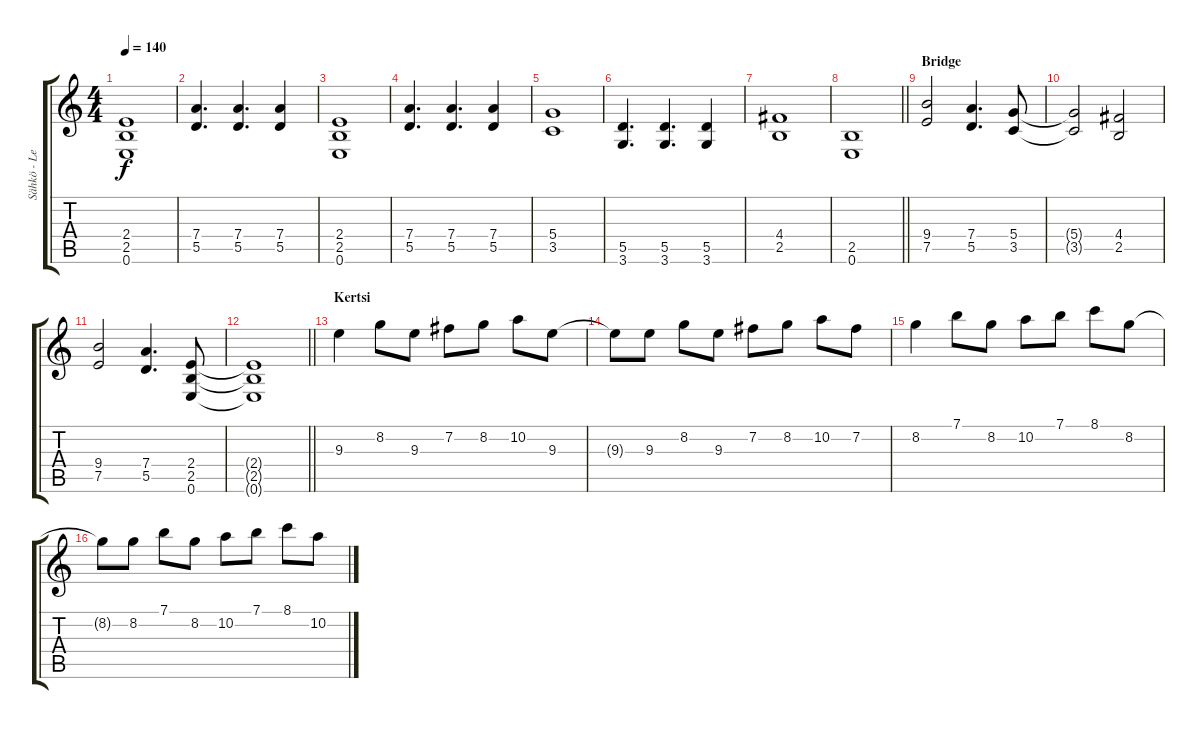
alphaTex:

\track ("Sähkö - Leadi" "Sähkö - Le") {instrument overdrivenguitar}
\staff {score tabs}
\tuning (E4 B3 G3 D3 A2 E2) {hide}
\ts (4 4)
\tempo 140
\clef g2
\ks c
(2.4 2.5 0.6).1{dy f} |
(7.4 5.5).4{d} (7.4 5.5).4{d} (7.4 5.5).4 |
(2.4 2.5 0.6).1 |
(7.4 5.5).4{d} (7.4 5.5).4{d} (7.4 5.5).4 |
(5.4 3.5).1 |
(5.5 3.6).4{d} (5.5 3.6).4{d} (5.5 3.6).4 |
(4.4 2.5).1 |
\barLineRight lightlight
(2.5 0.6).1 |
\section ("" "Bridge")
(9.4 7.5).2 (7.4 5.5).4{d} (5.4 3.5).8 |
(5.4{t} 3.5{t}).2 (4.4 2.5).2 |
(9.4 7.5).2 (7.4 5.5).4{d} (2.4 2.5 0.6).8 |
\barLineRight lightlight
(2.4{t} 2.5{t} 0.6{t}).1 |
\section ("" "Kertsi")
9.3.4 8.2.8 9.3.8 7.2.8 8.2.8 10.2.8 9.3.8 |
9.3{t}.8 9.3.8 8.2.8 9.3.8 7.2.8 8.2.8 10.2.8 7.2.8 |
8.2.4 7.1.8 8.2.8 10.2.8 7.1.8 8.1.8 8.2.8 |
8.2{t}.8 8.2.8 7.1.8 8.2.8 10.2.8 7.1.8 8.1.8 10.2.8
